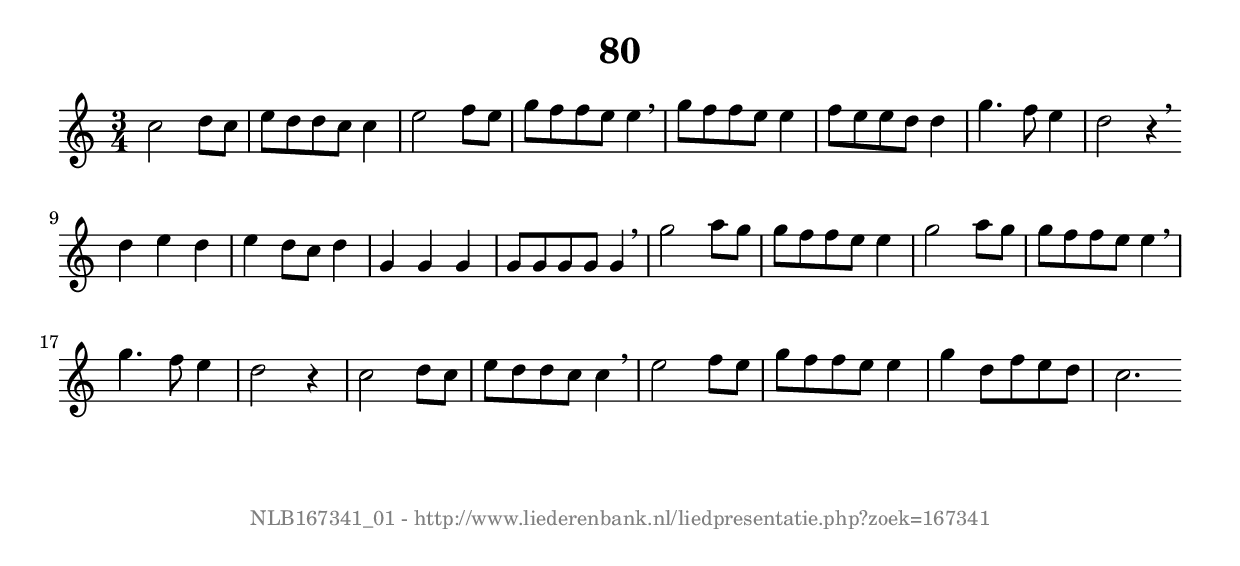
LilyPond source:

%
% produced by wce2krn 1.64 (7 June 2014)
%
\version"2.16"
#(append! paper-alist '(("long" . (cons (* 210 mm) (* 2000 mm)))))
#(set-default-paper-size "long")
sb = {\breathe}
mBreak = {\breathe }
bBreak = {\breathe }
x = {\once\override NoteHead #'style = #'cross }
gl=\glissando
itime={\override Staff.TimeSignature #'stencil = ##f }
ficta = {\once\set suggestAccidentals = ##t}
fine = {\once\override Score.RehearsalMark #'self-alignment-X = #1 \mark \markup {\italic{Fine}}}
dc = {\once\override Score.RehearsalMark #'self-alignment-X = #1 \mark \markup {\italic{D.C.}}}
dcf = {\once\override Score.RehearsalMark #'self-alignment-X = #1 \mark \markup {\italic{D.C. al Fine}}}
dcc = {\once\override Score.RehearsalMark #'self-alignment-X = #1 \mark \markup {\italic{D.C. al Coda}}}
ds = {\once\override Score.RehearsalMark #'self-alignment-X = #1 \mark \markup {\italic{D.S.}}}
dsf = {\once\override Score.RehearsalMark #'self-alignment-X = #1 \mark \markup {\italic{D.S. al Fine}}}
dsc = {\once\override Score.RehearsalMark #'self-alignment-X = #1 \mark \markup {\italic{D.S. al Coda}}}
pv = {\set Score.repeatCommands = #'((volta "1"))}
sv = {\set Score.repeatCommands = #'((volta "2"))}
tv = {\set Score.repeatCommands = #'((volta "3"))}
qv = {\set Score.repeatCommands = #'((volta "4"))}
xv = {\set Score.repeatCommands = #'((volta #f))}
\header{ tagline = ""
title = "80"
}
\score {{
\key c \major
\relative g'
{
\set melismaBusyProperties = #'()
\time 3/4
\tempo 4=120
\override Score.MetronomeMark #'transparent = ##t
\override Score.RehearsalMark #'break-visibility = #(vector #t #t #f)
c2 d8 c e d d c c4 e2 f8 e g f f e e4 \sb g8 f f e e4 f8 e e d d4 g4. f8 e4 d2 r4 \bar ":|:" \bBreak
d4 e d e d8 c d4 g,4 g g g8 g g g g4 \sb g'2 a8 g g f f e e4 g2 a8 g g f f e e4 \mBreak \bar "|"
g4. f8 e4 d2 r4 c2 d8 c e d d c c4 \sb e2 f8 e g f f e e4 g d8 f e d c2. \bar ":|"
 }}
 \midi { }
 \layout {
            indent = 0.0\cm
}
}
\markup { \vspace #0 } \markup { \with-color #grey \fill-line { \center-column { \smaller "NLB167341_01 - http://www.liederenbank.nl/liedpresentatie.php?zoek=167341" } } }
